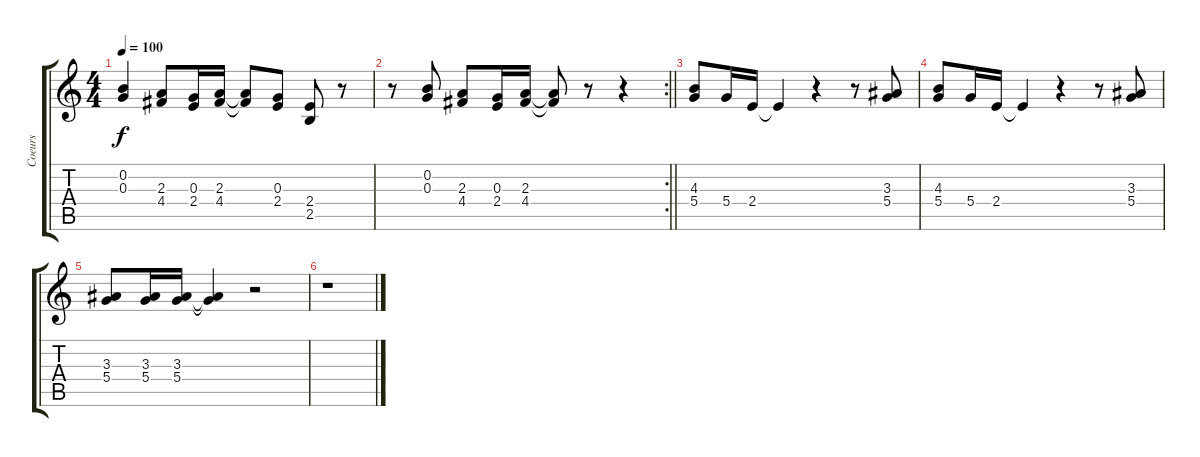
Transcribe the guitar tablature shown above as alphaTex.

\track ("Coeurs" "Coeurs") {instrument clarinet}
\staff {score tabs}
\tuning (E5 B4 G4 D4 A3 E3) {hide}
\ts (4 4)
\tempo 100
\clef g2
\ks c
(0.2 0.3).4{dy f} (2.3 4.4).8 (0.3 2.4).16 (2.3 4.4).16 (2.3{t} 4.4{t}).8 (0.3 2.4).8 (2.4 2.5).8 r.8 |
\rc 2
\barLineRight lightlight
r.8 (0.2 0.3).8 (2.3 4.4).8 (0.3 2.4).16 (2.3 4.4).16 (2.3{t} 4.4{t}).8 r.8 r.4 |
(4.3 5.4).8 5.4.16 2.4.16 2.4{t}.4 r.4 r.8 (3.3 5.4).8 |
(4.3 5.4).8 5.4.16 2.4.16 2.4{t}.4 r.4 r.8 (3.3 5.4).8 |
(3.3 5.4).8 (3.3 5.4).16 (3.3 5.4).16 (3.3{t} 5.4{t}).4 r.2 |
r.1
